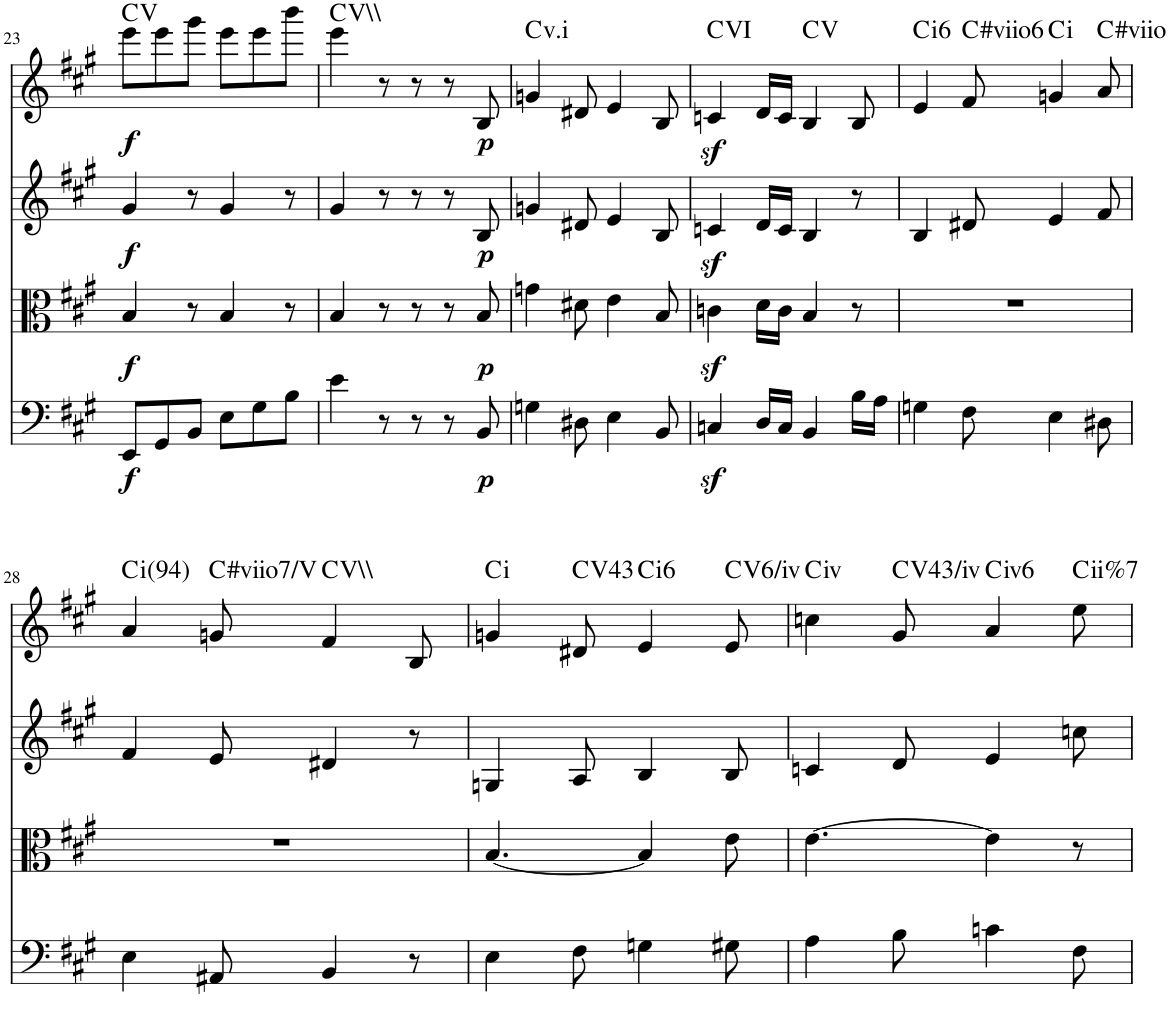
**kern	**dynam	**kern	**dynam	**kern	**dynam	**kern	**dynam	**harte
*part4	*part4	*part3	*part3	*part2	*part2	*part1	*part1	*part1
*staff4	*staff4	*staff3	*staff3	*staff2	*staff2	*staff1	*staff1	*
*I"Violoncello	*	*I"Viola	*	*I"Violin 2	*	*I"Violin 1	*	*
*I'Vc	*	*I'Vla	*	*I'Vln	*	*I'Vln	*	*
!!LO:PB:g=z
*clefF4	*	*clefC3	*	*clefG2	*	*clefG2	*	*
*k[f#c#g#]	*	*k[f#c#g#]	*	*k[f#c#g#]	*	*k[f#c#g#]	*	*
*A:	*	*A:	*	*A:	*	*A:	*	*
*M6/8	*	*M6/8	*	*M6/8	*	*M6/8	*	*
=23	=23	=23	=23	=23	=23	=23	=23	=23
!	!LO:DY:b	!	!LO:DY:b	!	!LO:DY:b	!	!LO:DY:b	!
8EE/L	f	4B/	f	4g#/	f	8eee\L	f	C:maj
8GG#/	.	.	.	.	.	8eee\	.	.
8BB/J	.	8r	.	8r	.	8ggg#\J	.	.
8E\L	.	4B/	.	4g#/	.	8eee\L	.	.
8G#\	.	.	.	.	.	8eee\	.	.
8B\J	.	8r	.	8r	.	8bbb\J	.	.
=24	=24	=24	=24	=24	=24	=24	=24	=24
4e\	.	4B/	.	4g#/	.	4eee\	.	C:maj
8r	.	8r	.	8r	.	8r	.	.
8r	.	8r	.	8r	.	8r	.	.
8r	.	8r	.	8r	.	8r	.	.
!	!LO:DY:b	!	!LO:DY:b	!	!LO:DY:b	!	!LO:DY:b	!
8BB/	p	8B/	p	8B/	p	8B/	p	.
=25	=25	=25	=25	=25	=25	=25	=25	=25
!	!	!	!	!	!	!	!	!LO:H:kt=v.i
4Gn\	.	4gn\	.	4gn/	.	4gn/	.	.
8D#X\	.	8d#X\	.	8d#X/	.	8d#X/	.	.
4E\	.	4e\	.	4e/	.	4e/	.	.
8BB/	.	8B/	.	8B/	.	8B/	.	.
=26	=26	=26	=26	=26	=26	=26	=26	=26
4Cnz</	.	4cnz<\	.	4cnz</	.	4cn/	.	C:maj
16D/LL	.	16d\LL	.	16d/LL	.	16d/LL	.	.
16C/JJ	.	16c\JJ	.	16c/JJ	.	16c/JJ	.	.
4BB/	.	4B/	.	4B/	.	4B/	.	C:maj
16B\LL	.	8r	.	8r	.	8B/	.	.
16A\JJ	.	.	.	.	.	.	.	.
=27	=27	=27	=27	=27	=27	=27	=27	=27
!	!	!	!	!	!	!	!	!LO:H:kt=i
4Gn\	.	2.r	.	4B/	.	4e/	.	.
!	!	!	!	!	!	!	!	!LO:H:kt=#viio
8F#\	.	.	.	8d#X/	.	8f#/	.	.
!	!	!	!	!	!	!	!	!LO:H:kt=i
4E\	.	.	.	4e/	.	4gn/	.	.
!	!	!	!	!	!	!	!	!LO:H:kt=#viio
8D#X\	.	.	.	8f#/	.	8a/	.	.
!!LO:LB:g=z
=28	=28	=28	=28	=28	=28	=28	=28	=28
!	!	!	!	!	!	!	!	!LO:H:kt=i
4E\	.	2.r	.	4f#/	.	4a/	.	.
!	!	!	!	!	!	!	!	!LO:H:kt=#viio
8AA#X/	.	.	.	8e/	.	8gn/	.	.
4BB/	.	.	.	4d#X/	.	4f#/	.	C:maj
8r	.	.	.	8r	.	8B/	.	.
=29	=29	=29	=29	=29	=29	=29	=29	=29
!	!	!	!	!	!	!	!	!LO:H:kt=i
4E\	.	[4.B/	.	4Gn/	.	4gn/	.	.
!	!	!	!	!	!	!	!	!LO:H:kt=43
8F#\	.	.	.	8A/	.	8d#X/	.	C:maj
!	!	!	!	!	!	!	!	!LO:H:kt=i
4Gn\	.	4B/]	.	4B/	.	4e/	.	.
!	!	!	!	!	!	!	!	!LO:H:kt=6/
8G#X\	.	8e\	.	8B/	.	8e/	.	C:maj
=30	=30	=30	=30	=30	=30	=30	=30	=30
!	!	!	!	!	!	!	!	!LO:H:kt=iv
4A\	.	[4.e\	.	4cn/	.	4ccn\	.	.
!	!	!	!	!	!	!	!	!LO:H:kt=43/
8B\	.	.	.	8d/	.	8g#/	.	C:maj
!	!	!	!	!	!	!	!	!LO:H:kt=iv
4cn\	.	4e\]	.	4e/	.	4a/	.	.
!	!	!	!	!	!	!	!	!LO:H:kt=ii%
8F#\	.	8r	.	8ccn\	.	8ee\	.	.
=	=	=	=	=	=	=	=	=
*-	*-	*-	*-	*-	*-	*-	*-	*-
